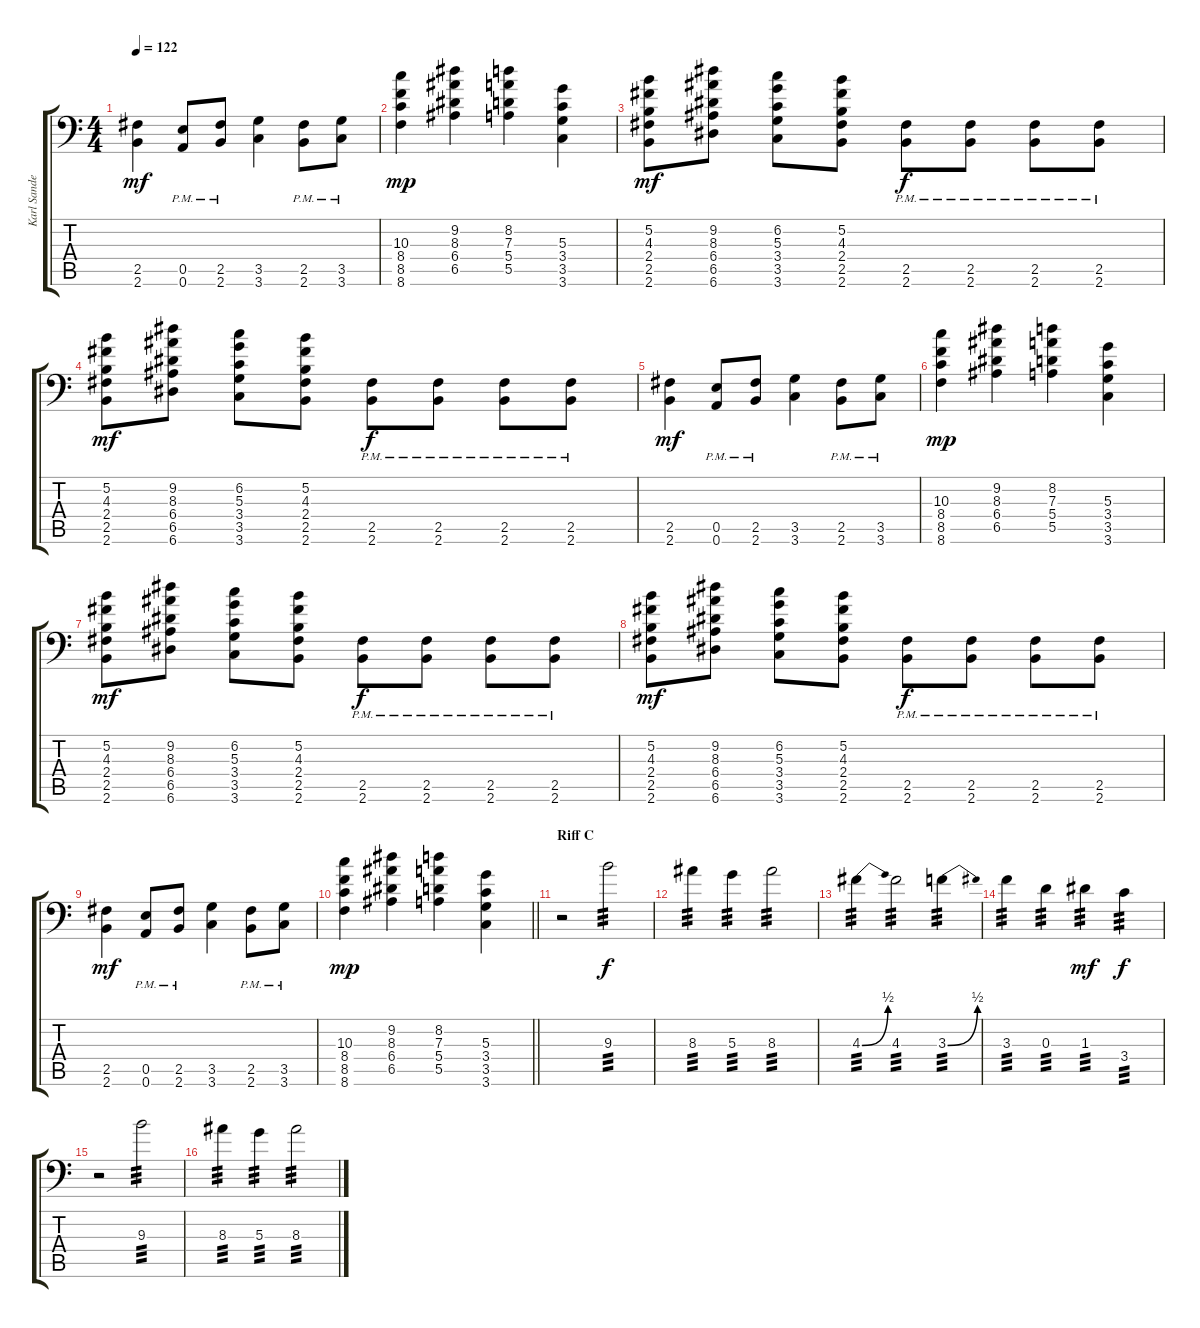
\track ("Karl Sanders " "Karl Sande") {instrument overdrivenguitar}
\staff {score tabs}
\tuning (B3 Gb3 D3 A2 E2 A1) {hide}
\ts (4 4)
\tempo 122
\clef f4
\ks c
(2.5 2.6).4{dy mf} (0.5{pm} 0.6{pm}).8 (2.5{pm} 2.6{pm}).8 (3.5 3.6).4 (2.5{pm} 2.6{pm}).8 (3.5{pm} 3.6{pm}).8 |
(10.3 8.4 8.5 8.6).4{dy mp} (9.2 8.3 6.4 6.5).4 (8.2 7.3 5.4 5.5).4 (5.3 3.4 3.5 3.6).4 |
(5.2 4.3 2.4 2.5 2.6).8{dy mf} (9.2 8.3 6.4 6.5 6.6).8 (6.2 5.3 3.4 3.5 3.6).8 (5.2 4.3 2.4 2.5 2.6).8 (2.5{pm} 2.6{pm}).8{dy f} (2.5{pm} 2.6{pm}).8 (2.5{pm} 2.6{pm}).8 (2.5{pm} 2.6{pm}).8 |
(5.2 4.3 2.4 2.5 2.6).8{dy mf} (9.2 8.3 6.4 6.5 6.6).8 (6.2 5.3 3.4 3.5 3.6).8 (5.2 4.3 2.4 2.5 2.6).8 (2.5{pm} 2.6{pm}).8{dy f} (2.5{pm} 2.6{pm}).8 (2.5{pm} 2.6{pm}).8 (2.5{pm} 2.6{pm}).8 |
(2.5 2.6).4{dy mf} (0.5{pm} 0.6{pm}).8 (2.5{pm} 2.6{pm}).8 (3.5 3.6).4 (2.5{pm} 2.6{pm}).8 (3.5{pm} 3.6{pm}).8 |
(10.3 8.4 8.5 8.6).4{dy mp} (9.2 8.3 6.4 6.5).4 (8.2 7.3 5.4 5.5).4 (5.3 3.4 3.5 3.6).4 |
(5.2 4.3 2.4 2.5 2.6).8{dy mf} (9.2 8.3 6.4 6.5 6.6).8 (6.2 5.3 3.4 3.5 3.6).8 (5.2 4.3 2.4 2.5 2.6).8 (2.5{pm} 2.6{pm}).8{dy f} (2.5{pm} 2.6{pm}).8 (2.5{pm} 2.6{pm}).8 (2.5{pm} 2.6{pm}).8 |
(5.2 4.3 2.4 2.5 2.6).8{dy mf} (9.2 8.3 6.4 6.5 6.6).8 (6.2 5.3 3.4 3.5 3.6).8 (5.2 4.3 2.4 2.5 2.6).8 (2.5{pm} 2.6{pm}).8{dy f} (2.5{pm} 2.6{pm}).8 (2.5{pm} 2.6{pm}).8 (2.5{pm} 2.6{pm}).8 |
(2.5 2.6).4{dy mf} (0.5{pm} 0.6{pm}).8 (2.5{pm} 2.6{pm}).8 (3.5 3.6).4 (2.5{pm} 2.6{pm}).8 (3.5{pm} 3.6{pm}).8 |
\barLineRight lightlight
(10.3 8.4 8.5 8.6).4{dy mp} (9.2 8.3 6.4 6.5).4 (8.2 7.3 5.4 5.5).4 (5.3 3.4 3.5 3.6).4 |
\section ("" "Riff C")
r.2{instrument overdrivenguitar} 9.3.2{tp 3 dy f} |
8.3.4{tp 3} 5.3.4{tp 3} 8.3.2{tp 3} |
4.3{be (bend 0 0 60 2)}.4{tp 3} 4.3.2{tp 3} 3.3{be (bend 0 0 60 2)}.4{tp 3} |
3.3.4{tp 3} 0.3.4{tp 3} 1.3.4{tp 3 dy mf} 3.4.4{tp 3 dy f} |
r.2 9.3.2{tp 3} |
8.3.4{tp 3} 5.3.4{tp 3} 8.3.2{tp 3}
